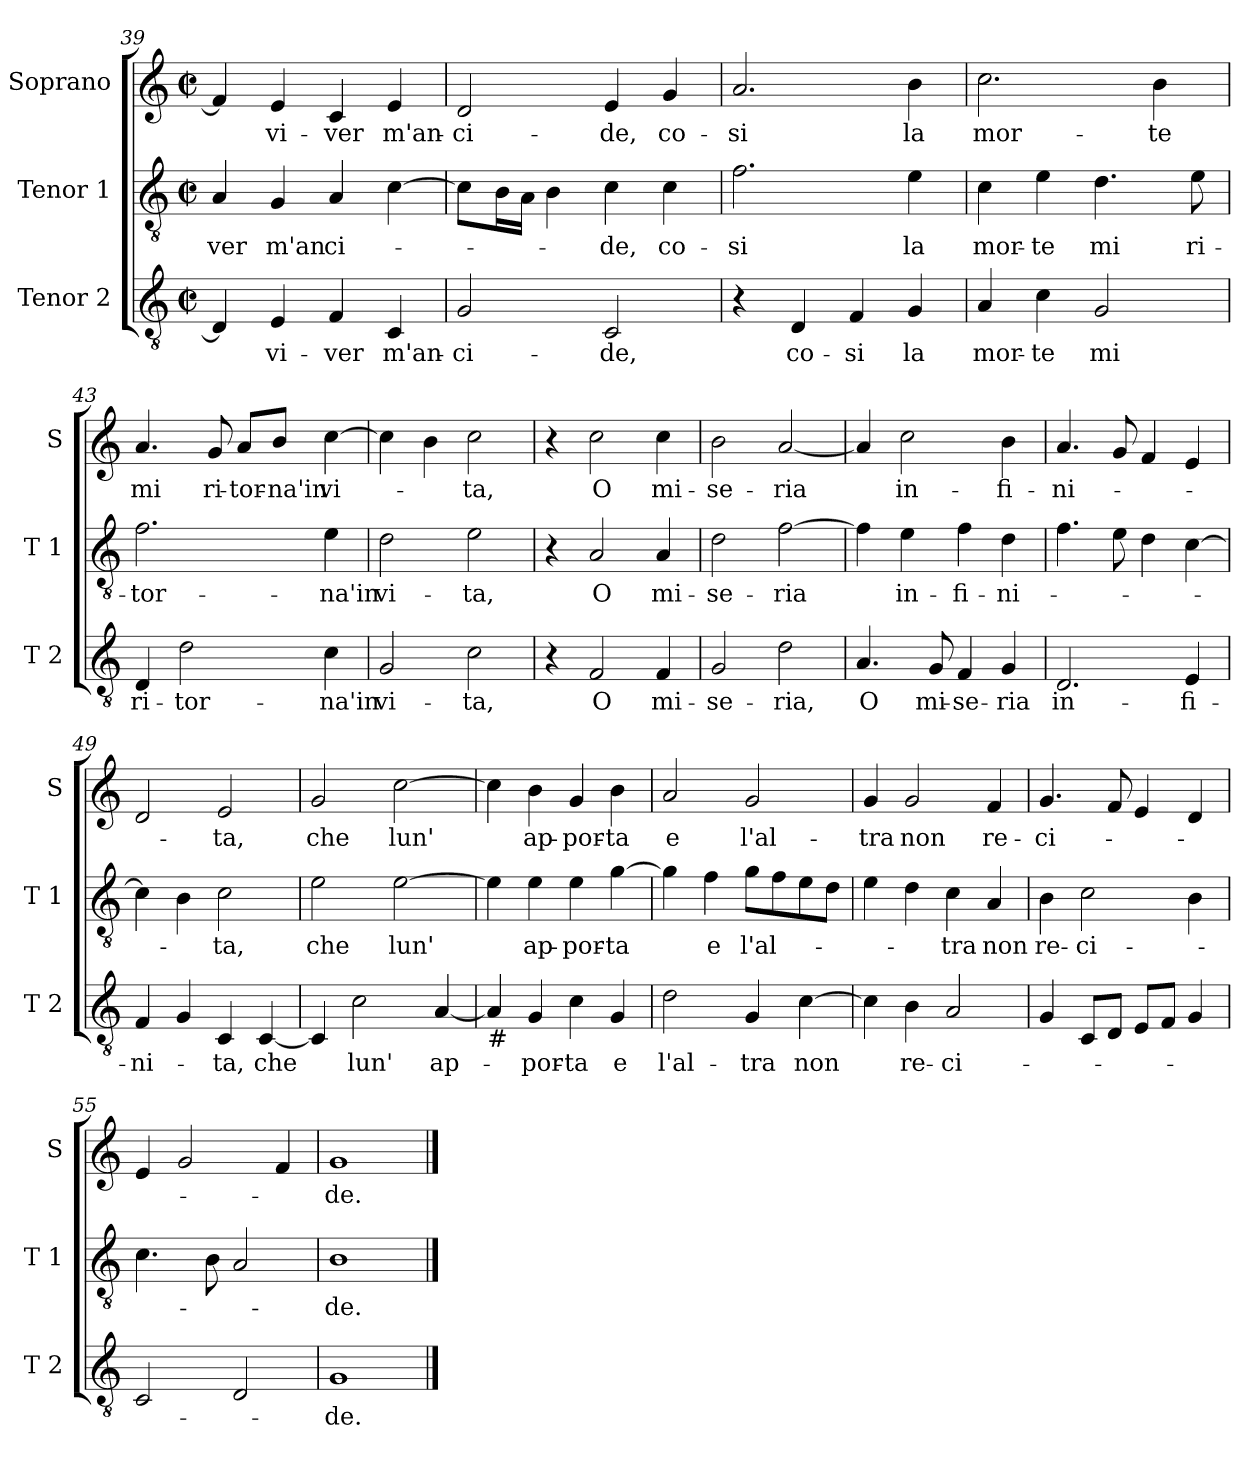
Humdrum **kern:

**kern	**text	**kern	**text	**kern	**text
*part3	*part3	*part2	*part2	*part1	*part1
*staff3	*staff3	*staff2	*staff2	*staff1	*staff1
*I"Tenor 2	*	*I"Tenor 1	*	*I"Soprano	*
*I'T 2	*	*I'T 1	*	*I'S	*
*clefGv2	*	*clefGv2	*	*clefG2	*
*k[]	*	*k[]	*	*k[]	*
*C:	*	*C:	*	*C:	*
*M2/2	*	*M2/2	*	*M2/2	*
*met(c|)	*	*met(c|)	*	*met(c|)	*
=39	=39	=39	=39	=39	=39
!	!	!	!LO:LY:b	!	!
4D/]	.	4A/	-ver	4f/]	.
!	!LO:LY:b	!	!LO:LY:b	!	!LO:LY:b
4E/	vi-	4G/	m'an	4e/	vi-
!	!LO:LY:b	!	!LO:LY:b	!	!LO:LY:b
4F/	-ver	4A/	ci-	4c/	-ver
!	!LO:LY:b	!	!	!	!LO:LY:b
4C/	m'an-	[4c\	.	4e/	m'an-
=40	=40	=40	=40	=40	=40
!	!LO:LY:b	!	!	!	!LO:LY:b
2G/	-ci-	8c\L]	.	2d/	-ci-
.	.	16B\L	.	.	.
.	.	16A\JJ	.	.	.
.	.	4B\	.	.	.
!	!LO:LY:b	!	!LO:LY:b	!	!LO:LY:b
2C/	-de,	4c\	-de,	4e/	-de,
!	!	!	!LO:LY:b	!	!LO:LY:b
.	.	4c\	co-	4g/	co-
!!LO:LB:g=z
=41	=41	=41	=41	=41	=41
!	!	!	!LO:LY:b	!	!LO:LY:b
4r	.	2.f\	-si	2.a/	-si
!	!LO:LY:b	!	!	!	!
4D/	co-	.	.	.	.
!	!LO:LY:b	!	!	!	!
4F/	-si	.	.	.	.
!	!LO:LY:b	!	!LO:LY:b	!	!LO:LY:b
4G/	la	4e\	la	4b\	la
=42	=42	=42	=42	=42	=42
!	!LO:LY:b	!	!LO:LY:b	!	!LO:LY:b
4A/	mor-	4c\	mor-	2.cc\	mor-
!	!LO:LY:b	!	!LO:LY:b	!	!
4c\	-te	4e\	-te	.	.
!	!LO:LY:b	!	!LO:LY:b	!	!
2G/	mi	4.d\	mi	.	.
!	!	!	!	!	!LO:LY:b
.	.	.	.	4b\	-te
!	!	!	!LO:LY:b	!	!
.	.	8e\	ri-	.	.
=43	=43	=43	=43	=43	=43
!	!LO:LY:b	!	!LO:LY:b	!	!LO:LY:b
4D/	ri-	2.f\	-tor-	4.a/	mi
!	!LO:LY:b	!	!	!	!
2d\	-tor-	.	.	.	.
!	!	!	!	!	!LO:LY:b
.	.	.	.	8g/	ri-
!	!	!	!	!	!LO:LY:b
.	.	.	.	8a/L	-tor-
!	!	!	!	!	!LO:LY:b
.	.	.	.	8b/J	-na'in
!	!LO:LY:b	!	!LO:LY:b	!	!LO:LY:b
4c\	-na'in	4e\	-na'in	[4cc\	vi-
=44	=44	=44	=44	=44	=44
!	!LO:LY:b	!	!LO:LY:b	!	!
2G/	vi-	2d\	vi-	4cc\]	.
.	.	.	.	4b\	.
!	!LO:LY:b	!	!LO:LY:b	!	!LO:LY:b
2c\	-ta,	2e\	-ta,	2cc\	-ta,
=45	=45	=45	=45	=45	=45
4r	.	4r	.	4r	.
!	!LO:LY:b	!	!LO:LY:b	!	!LO:LY:b
2F/	O	2A/	O	2cc\	O
!	!LO:LY:b	!	!LO:LY:b	!	!LO:LY:b
4F/	mi-	4A/	mi-	4cc\	mi-
!!LO:LB:g=z
=46	=46	=46	=46	=46	=46
!	!LO:LY:b	!	!LO:LY:b	!	!LO:LY:b
2G/	-se-	2d\	-se-	2b\	-se-
!	!LO:LY:b	!	!LO:LY:b	!	!LO:LY:b
2d\	-ria,	[2f\	-ria	[2a/	-ria
=47	=47	=47	=47	=47	=47
!	!LO:LY:b	!	!	!	!
4.A/	O	4f\]	.	4a/]	.
!	!	!	!LO:LY:b	!	!LO:LY:b
.	.	4e\	in-	2cc\	in-
!	!LO:LY:b	!	!	!	!
8G/	mi-	.	.	.	.
!	!LO:LY:b	!	!LO:LY:b	!	!
4F/	-se-	4f\	-fi-	.	.
!	!LO:LY:b	!	!LO:LY:b	!	!LO:LY:b
4G/	-ria	4d\	-ni-	4b\	-fi-
=48	=48	=48	=48	=48	=48
!	!LO:LY:b	!	!	!	!LO:LY:b
2.D/	in-	4.f\	.	4.a/	-ni-
.	.	8e\	.	8g/	.
.	.	4d\	.	4f/	.
!	!LO:LY:b	!	!	!	!
4E/	-fi-	[4c\	.	4e/	.
=49	=49	=49	=49	=49	=49
!	!LO:LY:b	!	!	!	!
4F/	-ni-	4c\]	.	2d/	.
4G/	.	4B\	.	.	.
!	!LO:LY:b	!	!LO:LY:b	!	!LO:LY:b
4C/	-ta,	2c\	-ta,	2e/	-ta,
!	!LO:LY:b	!	!	!	!
[4C/	che	.	.	.	.
=50	=50	=50	=50	=50	=50
!	!	!	!LO:LY:b	!	!LO:LY:b
4C/]	.	2e\	che	2g/	che
!	!LO:LY:b	!	!	!	!
2c\	lun'	.	.	.	.
!	!	!	!LO:LY:b	!	!LO:LY:b
.	.	[2e\	lun'	[2cc\	lun'
!	!LO:LY:b	!	!	!	!
[4A/	ap-	.	.	.	.
=51	=51	=51	=51	=51	=51
!LO:TX:b:t=#	!	!	!	!	!
4A/]	.	4e\]	.	4cc\]	.
!	!LO:LY:b	!	!LO:LY:b	!	!LO:LY:b
4G/	-por-	4e\	ap-	4b\	ap-
!	!LO:LY:b	!	!LO:LY:b	!	!LO:LY:b
4c\	-ta	4e\	-por-	4g/	-por-
!	!LO:LY:b	!	!LO:LY:b	!	!LO:LY:b
4G/	e	[4g\	-ta	4b\	-ta
!!LO:LB:g=z
=52	=52	=52	=52	=52	=52
!	!LO:LY:b	!	!	!	!LO:LY:b
2d\	l'al-	4g\]	.	2a/	e
!	!	!	!LO:LY:b	!	!
.	.	4f\	e	.	.
!	!LO:LY:b	!	!LO:LY:b	!	!LO:LY:b
4G/	-tra	8g\L	l'al-	2g/	l'al-
.	.	8f\	.	.	.
!	!LO:LY:b	!	!	!	!
[4c\	non	8e\	.	.	.
.	.	8d\J	.	.	.
=53	=53	=53	=53	=53	=53
!	!	!	!	!	!LO:LY:b
4c\]	.	4e\	.	4g/	-tra
!	!LO:LY:b	!	!	!	!LO:LY:b
4B\	re-	4d\	.	2g/	non
!	!LO:LY:b	!	!LO:LY:b	!	!
2A/	-ci-	4c\	-tra	.	.
!	!	!	!LO:LY:b	!	!LO:LY:b
.	.	4A/	non	4f/	re-
=54	=54	=54	=54	=54	=54
!	!	!	!LO:LY:b	!	!LO:LY:b
4G/	.	4B\	re-	4.g/	-ci-
!	!	!	!LO:LY:b	!	!
8C/L	.	2c\	-ci-	.	.
8D/J	.	.	.	8f/	.
8E/L	.	.	.	4e/	.
8F/J	.	.	.	.	.
4G/	.	4B\	.	4d/	.
=55	=55	=55	=55	=55	=55
2C/	.	4.c\	.	4e/	.
.	.	.	.	2g/	.
.	.	8B\	.	.	.
2D/	.	2A/	.	.	.
.	.	.	.	4f/	.
=56	=56	=56	=56	=56	=56
!	!LO:LY:b	!	!LO:LY:b	!	!LO:LY:b
1G	-de.	1B	-de.	1g	-de.
==	==	==	==	==	==
*-	*-	*-	*-	*-	*-
